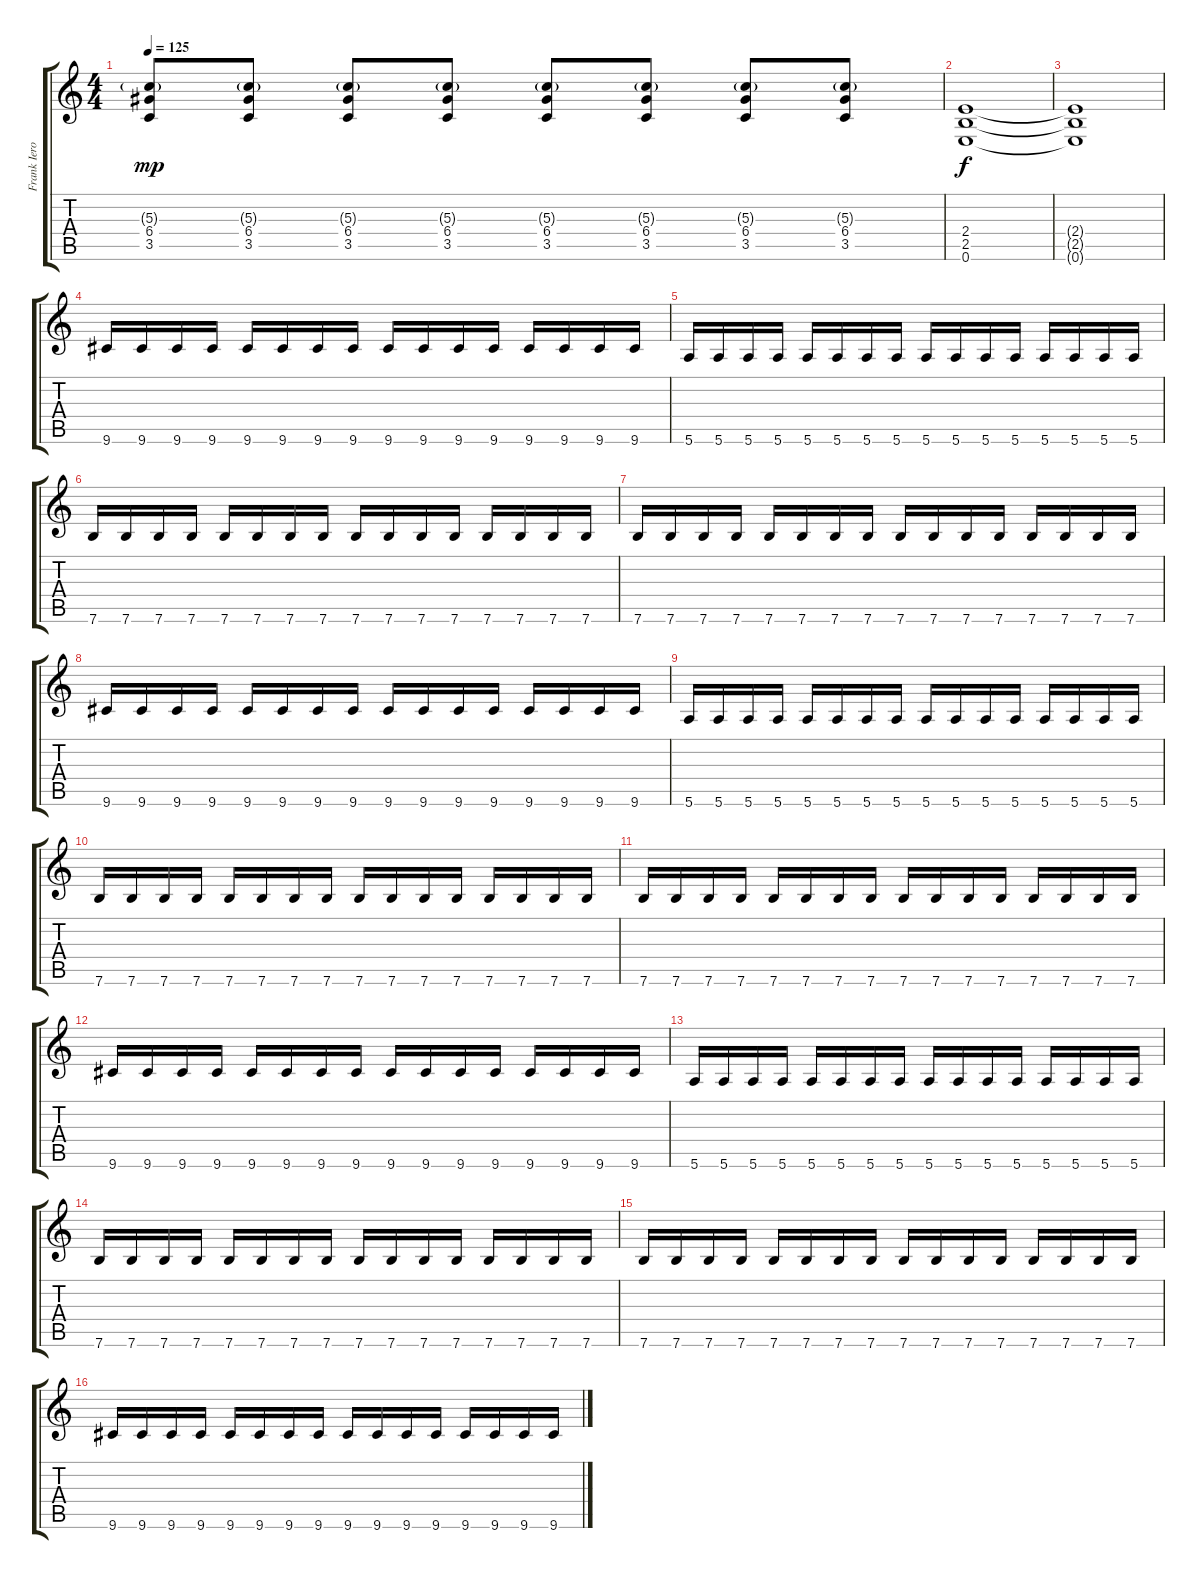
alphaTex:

\track ("Frank Iero" "Frank Iero") {instrument overdrivenguitar}
\staff {score tabs}
\tuning (E4 B3 G3 D3 A2 E2) {hide}
\ts (4 4)
\tempo 125
\clef g2
\ks c
(5.3{g} 6.4 3.5).8{dy mp} (5.3{g} 6.4 3.5).8 (5.3{g} 6.4 3.5).8 (5.3{g} 6.4 3.5).8 (5.3{g} 6.4 3.5).8 (5.3{g} 6.4 3.5).8 (5.3{g} 6.4 3.5).8 (5.3{g} 6.4 3.5).8 |
(2.4 2.5 0.6).1{dy f} |
(2.4{t} 2.5{t} 0.6{t}).1 |
9.6.16{instrument acousticguitarnylon} 9.6.16{instrument acousticguitarnylon} 9.6.16{instrument acousticguitarnylon} 9.6.16{instrument acousticguitarnylon} 9.6.16{instrument acousticguitarnylon} 9.6.16{instrument acousticguitarnylon} 9.6.16{instrument acousticguitarnylon} 9.6.16{instrument acousticguitarnylon} 9.6.16{instrument acousticguitarnylon} 9.6.16{instrument acousticguitarnylon} 9.6.16{instrument acousticguitarnylon} 9.6.16{instrument acousticguitarnylon} 9.6.16{instrument acousticguitarnylon} 9.6.16{instrument acousticguitarnylon} 9.6.16{instrument acousticguitarnylon} 9.6.16{instrument acousticguitarnylon} |
5.6.16 5.6.16 5.6.16 5.6.16 5.6.16 5.6.16 5.6.16 5.6.16 5.6.16 5.6.16 5.6.16 5.6.16 5.6.16 5.6.16 5.6.16 5.6.16 |
7.6.16 7.6.16 7.6.16 7.6.16 7.6.16 7.6.16 7.6.16 7.6.16 7.6.16 7.6.16 7.6.16 7.6.16 7.6.16 7.6.16 7.6.16 7.6.16 |
7.6.16 7.6.16 7.6.16 7.6.16 7.6.16 7.6.16 7.6.16 7.6.16 7.6.16 7.6.16 7.6.16 7.6.16 7.6.16 7.6.16 7.6.16 7.6.16 |
9.6.16{instrument acousticguitarnylon} 9.6.16{instrument acousticguitarnylon} 9.6.16{instrument acousticguitarnylon} 9.6.16{instrument acousticguitarnylon} 9.6.16{instrument acousticguitarnylon} 9.6.16{instrument acousticguitarnylon} 9.6.16{instrument acousticguitarnylon} 9.6.16{instrument acousticguitarnylon} 9.6.16{instrument acousticguitarnylon} 9.6.16{instrument acousticguitarnylon} 9.6.16{instrument acousticguitarnylon} 9.6.16{instrument acousticguitarnylon} 9.6.16{instrument acousticguitarnylon} 9.6.16{instrument acousticguitarnylon} 9.6.16{instrument acousticguitarnylon} 9.6.16{instrument acousticguitarnylon} |
5.6.16 5.6.16 5.6.16 5.6.16 5.6.16 5.6.16 5.6.16 5.6.16 5.6.16 5.6.16 5.6.16 5.6.16 5.6.16 5.6.16 5.6.16 5.6.16 |
7.6.16 7.6.16 7.6.16 7.6.16 7.6.16 7.6.16 7.6.16 7.6.16 7.6.16 7.6.16 7.6.16 7.6.16 7.6.16 7.6.16 7.6.16 7.6.16 |
7.6.16 7.6.16 7.6.16 7.6.16 7.6.16 7.6.16 7.6.16 7.6.16 7.6.16 7.6.16 7.6.16 7.6.16 7.6.16 7.6.16 7.6.16 7.6.16 |
9.6.16{instrument acousticguitarnylon} 9.6.16{instrument acousticguitarnylon} 9.6.16{instrument acousticguitarnylon} 9.6.16{instrument acousticguitarnylon} 9.6.16{instrument acousticguitarnylon} 9.6.16{instrument acousticguitarnylon} 9.6.16{instrument acousticguitarnylon} 9.6.16{instrument acousticguitarnylon} 9.6.16{instrument acousticguitarnylon} 9.6.16{instrument acousticguitarnylon} 9.6.16{instrument acousticguitarnylon} 9.6.16{instrument acousticguitarnylon} 9.6.16{instrument acousticguitarnylon} 9.6.16{instrument acousticguitarnylon} 9.6.16{instrument acousticguitarnylon} 9.6.16{instrument acousticguitarnylon} |
5.6.16 5.6.16 5.6.16 5.6.16 5.6.16 5.6.16 5.6.16 5.6.16 5.6.16 5.6.16 5.6.16 5.6.16 5.6.16 5.6.16 5.6.16 5.6.16 |
7.6.16 7.6.16 7.6.16 7.6.16 7.6.16 7.6.16 7.6.16 7.6.16 7.6.16 7.6.16 7.6.16 7.6.16 7.6.16 7.6.16 7.6.16 7.6.16 |
7.6.16 7.6.16 7.6.16 7.6.16 7.6.16 7.6.16 7.6.16 7.6.16 7.6.16 7.6.16 7.6.16 7.6.16 7.6.16 7.6.16 7.6.16 7.6.16 |
9.6.16{instrument acousticguitarnylon} 9.6.16{instrument acousticguitarnylon} 9.6.16{instrument acousticguitarnylon} 9.6.16{instrument acousticguitarnylon} 9.6.16{instrument acousticguitarnylon} 9.6.16{instrument acousticguitarnylon} 9.6.16{instrument acousticguitarnylon} 9.6.16{instrument acousticguitarnylon} 9.6.16{instrument acousticguitarnylon} 9.6.16{instrument acousticguitarnylon} 9.6.16{instrument acousticguitarnylon} 9.6.16{instrument acousticguitarnylon} 9.6.16{instrument acousticguitarnylon} 9.6.16{instrument acousticguitarnylon} 9.6.16{instrument acousticguitarnylon} 9.6.16{instrument acousticguitarnylon}
